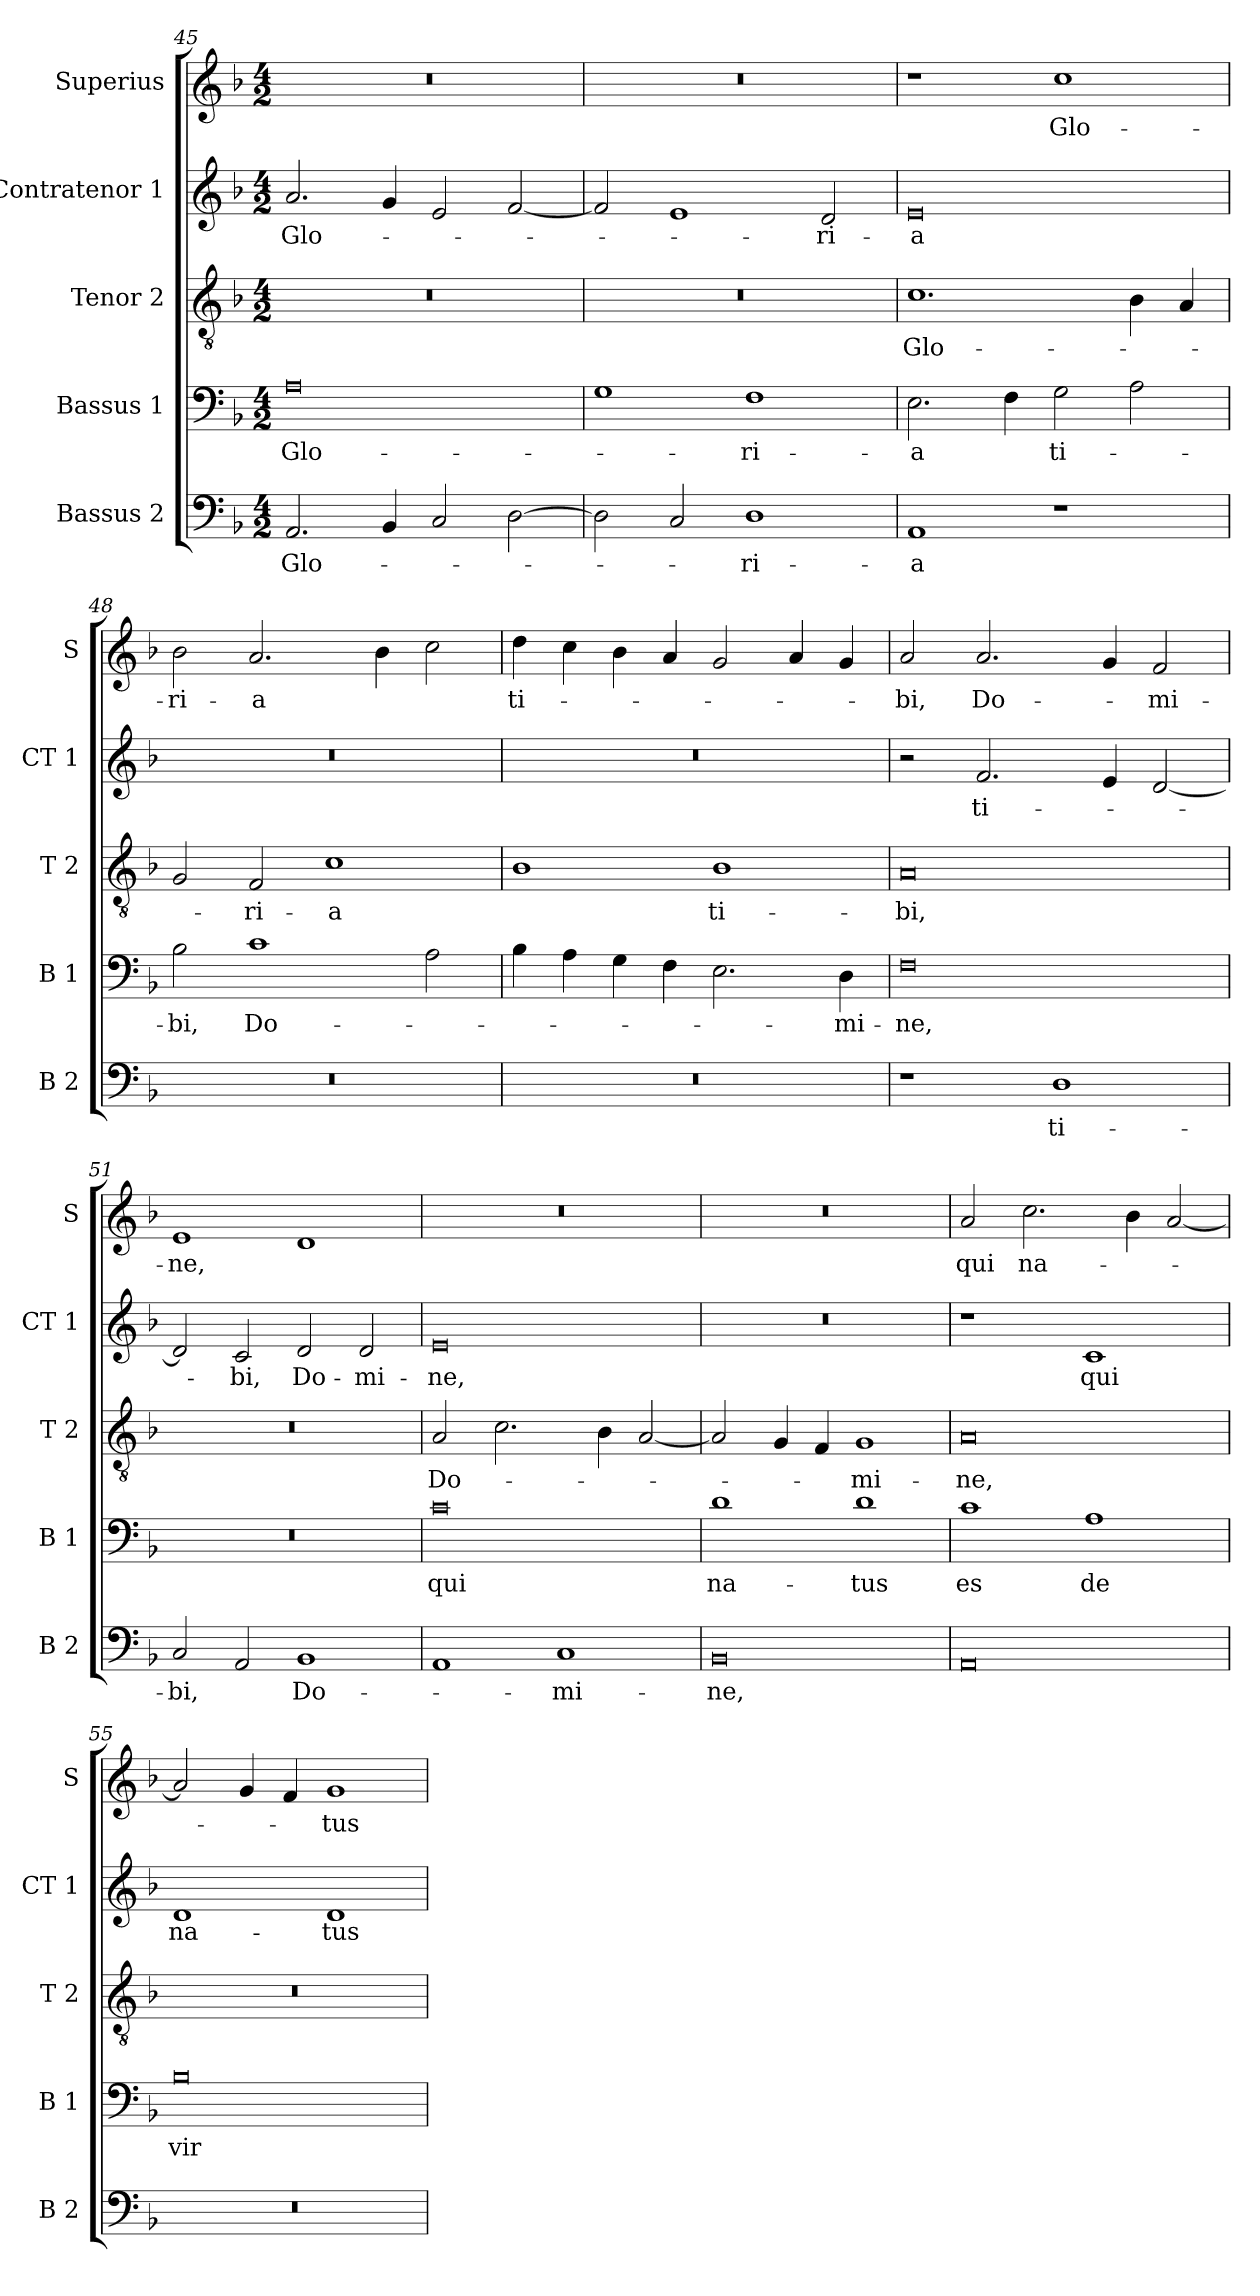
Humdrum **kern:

**kern	**text	**kern	**text	**kern	**text	**kern	**text	**kern	**text
*part5	*part5	*part4	*part4	*part3	*part3	*part2	*part2	*part1	*part1
*staff5	*staff5	*staff4	*staff4	*staff3	*staff3	*staff2	*staff2	*staff1	*staff1
*I"Bassus 2	*	*I"Bassus 1	*	*I"Tenor 2	*	*I"Contratenor 1	*	*I"Superius	*
*I'B 2	*	*I'B 1	*	*I'T 2	*	*I'CT 1	*	*I'S	*
!!LO:LB:g=z
*clefF4	*	*clefF4	*	*clefGv2	*	*clefG2	*	*clefG2	*
*k[b-]	*	*k[b-]	*	*k[b-]	*	*k[b-]	*	*k[b-]	*
*F:	*	*F:	*	*F:	*	*F:	*	*F:	*
*M4/2	*	*M4/2	*	*M4/2	*	*M4/2	*	*M4/2	*
=45	=45	=45	=45	=45	=45	=45	=45	=45	=45
!	!LO:LY:b	!	!LO:LY:b	!	!	!	!LO:LY:b	!	!
2.AA/	Glo-	0A	Glo-	0r	.	2.a/	Glo-	0r	.
4BB-/	.	.	.	.	.	4g/	.	.	.
2C/	.	.	.	.	.	2e/	.	.	.
[2D\	.	.	.	.	.	[2f/	.	.	.
=46	=46	=46	=46	=46	=46	=46	=46	=46	=46
2D\]	.	1G	.	0r	.	2f/]	.	0r	.
2C/	.	.	.	.	.	1e	.	.	.
!	!LO:LY:b	!	!LO:LY:b	!	!	!	!	!	!
1D	-ri-	1F	-ri-	.	.	.	.	.	.
!	!	!	!	!	!	!	!LO:LY:b	!	!
.	.	.	.	.	.	2d/	-ri-	.	.
=47	=47	=47	=47	=47	=47	=47	=47	=47	=47
!	!LO:LY:b	!	!LO:LY:b	!	!LO:LY:b	!	!LO:LY:b	!	!
1AA	-a	2.E\	-a	1.c	Glo-	0e	-a	1r	.
.	.	4F\	.	.	.	.	.	.	.
!	!	!	!LO:LY:b	!	!	!	!	!	!LO:LY:b
1r	.	2G\	ti-	.	.	.	.	1cc	Glo-
.	.	2A\	.	4B-\	.	.	.	.	.
.	.	.	.	4A/	.	.	.	.	.
=48	=48	=48	=48	=48	=48	=48	=48	=48	=48
!	!	!	!LO:LY:b	!	!	!	!	!	!LO:LY:b
0r	.	2B-\	-bi,	2G/	.	0r	.	2b-\	-ri-
!	!	!	!LO:LY:b	!	!LO:LY:b	!	!	!	!LO:LY:b
.	.	1c	Do-	2F/	-ri-	.	.	2.a/	-a
!	!	!	!	!	!LO:LY:b	!	!	!	!
.	.	.	.	1c	-a	.	.	.	.
.	.	.	.	.	.	.	.	4b-\	.
.	.	2A\	.	.	.	.	.	2cc\	.
!!LO:PB:g=z
=49	=49	=49	=49	=49	=49	=49	=49	=49	=49
!	!	!	!	!	!	!	!	!	!LO:LY:b
0r	.	4B-\	.	1B-	.	0r	.	4dd\	ti-
.	.	4A\	.	.	.	.	.	4cc\	.
.	.	4G\	.	.	.	.	.	4b-\	.
.	.	4F\	.	.	.	.	.	4a/	.
!	!	!	!	!	!LO:LY:b	!	!	!	!
.	.	2.E\	.	1B-	ti-	.	.	2g/	.
.	.	.	.	.	.	.	.	4a/	.
!	!	!	!LO:LY:b	!	!	!	!	!	!
.	.	4D\	-mi-	.	.	.	.	4g/	.
=50	=50	=50	=50	=50	=50	=50	=50	=50	=50
!	!	!	!LO:LY:b	!	!LO:LY:b	!	!	!	!LO:LY:b
1r	.	0F	-ne,	0A	-bi,	2r	.	2a/	-bi,
!	!	!	!	!	!	!	!LO:LY:b	!	!LO:LY:b
.	.	.	.	.	.	2.f/	ti-	2.a/	Do-
!	!LO:LY:b	!	!	!	!	!	!	!	!
1D	ti-	.	.	.	.	.	.	.	.
.	.	.	.	.	.	4e/	.	4g/	.
!	!	!	!	!	!	!	!	!	!LO:LY:b
.	.	.	.	.	.	[2d/	.	2f/	-mi-
=51	=51	=51	=51	=51	=51	=51	=51	=51	=51
!	!LO:LY:b	!	!	!	!	!	!	!	!LO:LY:b
2C/	-bi,	0r	.	0r	.	2d/]	.	1e	-ne,
!	!	!	!	!	!	!	!LO:LY:b	!	!
2AA/	.	.	.	.	.	2c/	-bi,	.	.
!	!LO:LY:b	!	!	!	!	!	!LO:LY:b	!	!
1BB-	Do-	.	.	.	.	2d/	Do-	1d	.
!	!	!	!	!	!	!	!LO:LY:b	!	!
.	.	.	.	.	.	2d/	-mi-	.	.
=52	=52	=52	=52	=52	=52	=52	=52	=52	=52
!	!	!	!LO:LY:b	!	!LO:LY:b	!	!LO:LY:b	!	!
1AA	.	0c	qui	2A/	Do-	0e	-ne,	0r	.
.	.	.	.	2.c\	.	.	.	.	.
!	!LO:LY:b	!	!	!	!	!	!	!	!
1C	-mi-	.	.	.	.	.	.	.	.
.	.	.	.	4B-\	.	.	.	.	.
.	.	.	.	[2A/	.	.	.	.	.
!!LO:LB:g=z
=53	=53	=53	=53	=53	=53	=53	=53	=53	=53
!	!LO:LY:b	!	!LO:LY:b	!	!	!	!	!	!
0BB-	-ne,	1d	na-	2A/]	.	0r	.	0r	.
.	.	.	.	4G/	.	.	.	.	.
.	.	.	.	4F/	.	.	.	.	.
!	!	!	!LO:LY:b	!	!LO:LY:b	!	!	!	!
.	.	1d	-tus	1G	-mi-	.	.	.	.
=54	=54	=54	=54	=54	=54	=54	=54	=54	=54
!	!	!	!LO:LY:b	!	!LO:LY:b	!	!	!	!LO:LY:b
0AA	.	1c	es	0A	-ne,	1r	.	2a/	qui
!	!	!	!	!	!	!	!	!	!LO:LY:b
.	.	.	.	.	.	.	.	2.cc\	na-
!	!	!	!LO:LY:b	!	!	!	!LO:LY:b	!	!
.	.	1A	de	.	.	1c	qui	.	.
.	.	.	.	.	.	.	.	4b-\	.
.	.	.	.	.	.	.	.	[2a/	.
=55	=55	=55	=55	=55	=55	=55	=55	=55	=55
!	!	!	!LO:LY:b	!	!	!	!LO:LY:b	!	!
0r	.	0B-	vir-	0r	.	1d	na-	2a/]	.
.	.	.	.	.	.	.	.	4g/	.
.	.	.	.	.	.	.	.	4f/	.
!	!	!	!	!	!	!	!LO:LY:b	!	!LO:LY:b
.	.	.	.	.	.	1d	-tus	1g	-tus
=	=	=	=	=	=	=	=	=	=
*-	*-	*-	*-	*-	*-	*-	*-	*-	*-
